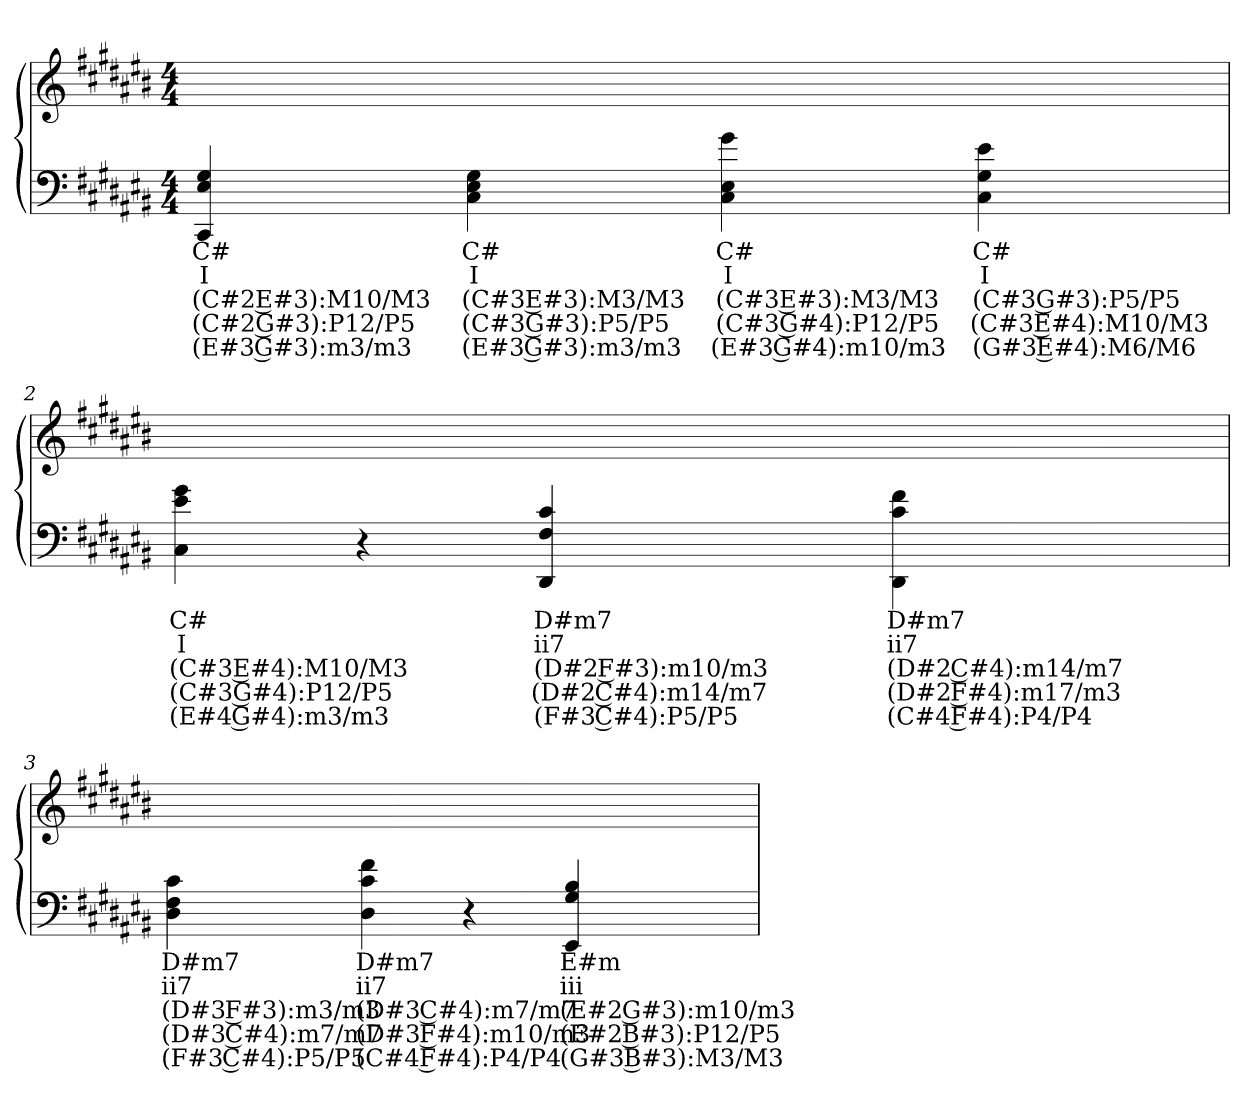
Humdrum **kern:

**kern	**text	**text	**text	**text	**text	**kern
*part2	*part2	*part2	*part2	*part2	*part2	*part1
*staff2	*staff2	*staff2	*staff2	*staff2	*staff2	*staff1
*clefF4	*	*	*	*	*	*clefG2
*k[f#c#g#d#a#e#b#]	*	*	*	*	*	*k[f#c#g#d#a#e#b#]
*C#:	*	*	*	*	*	*C#:
*M4/4	*	*	*	*	*	*M4/4
*MM60	*	*	*	*	*	*MM60
=1	=1	=1	=1	=1	=1	=1
4CC# 4E# 4G#	C#	I	(C#2 E#3):M10/M3	(C#2 G#3):P12/P5	(E#3 G#3):m3/m3	1ryy
4C# 4E# 4G#	C#	I	(C#3 E#3):M3/M3	(C#3 G#3):P5/P5	(E#3 G#3):m3/m3	.
4C# 4E# 4g#	C#	I	(C#3 E#3):M3/M3	(C#3 G#4):P12/P5	(E#3 G#4):m10/m3	.
4C# 4G# 4e#	C#	I	(C#3 G#3):P5/P5	(C#3 E#4):M10/M3	(G#3 E#4):M6/M6	.
=2	=2	=2	=2	=2	=2	=2
4C# 4e# 4g#	C#	I	(C#3 E#4):M10/M3	(C#3 G#4):P12/P5	(E#4 G#4):m3/m3	1ryy
4r	.	.	.	.	.	.
4DD# 4F# 4c#	D#m7	ii7	(D#2 F#3):m10/m3	(D#2 C#4):m14/m7	(F#3 C#4):P5/P5	.
4DD# 4c# 4f#	D#m7	ii7	(D#2 C#4):m14/m7	(D#2 F#4):m17/m3	(C#4 F#4):P4/P4	.
=3	=3	=3	=3	=3	=3	=3
4D# 4F# 4c#	D#m7	ii7	(D#3 F#3):m3/m3	(D#3 C#4):m7/m7	(F#3 C#4):P5/P5	1ryy
4D# 4c# 4f#	D#m7	ii7	(D#3 C#4):m7/m7	(D#3 F#4):m10/m3	(C#4 F#4):P4/P4	.
4r	.	.	.	.	.	.
4EE# 4G# 4B#	E#m	iii	(E#2 G#3):m10/m3	(E#2 B#3):P12/P5	(G#3 B#3):M3/M3	.
=	=	=	=	=	=	=
*-	*-	*-	*-	*-	*-	*-
